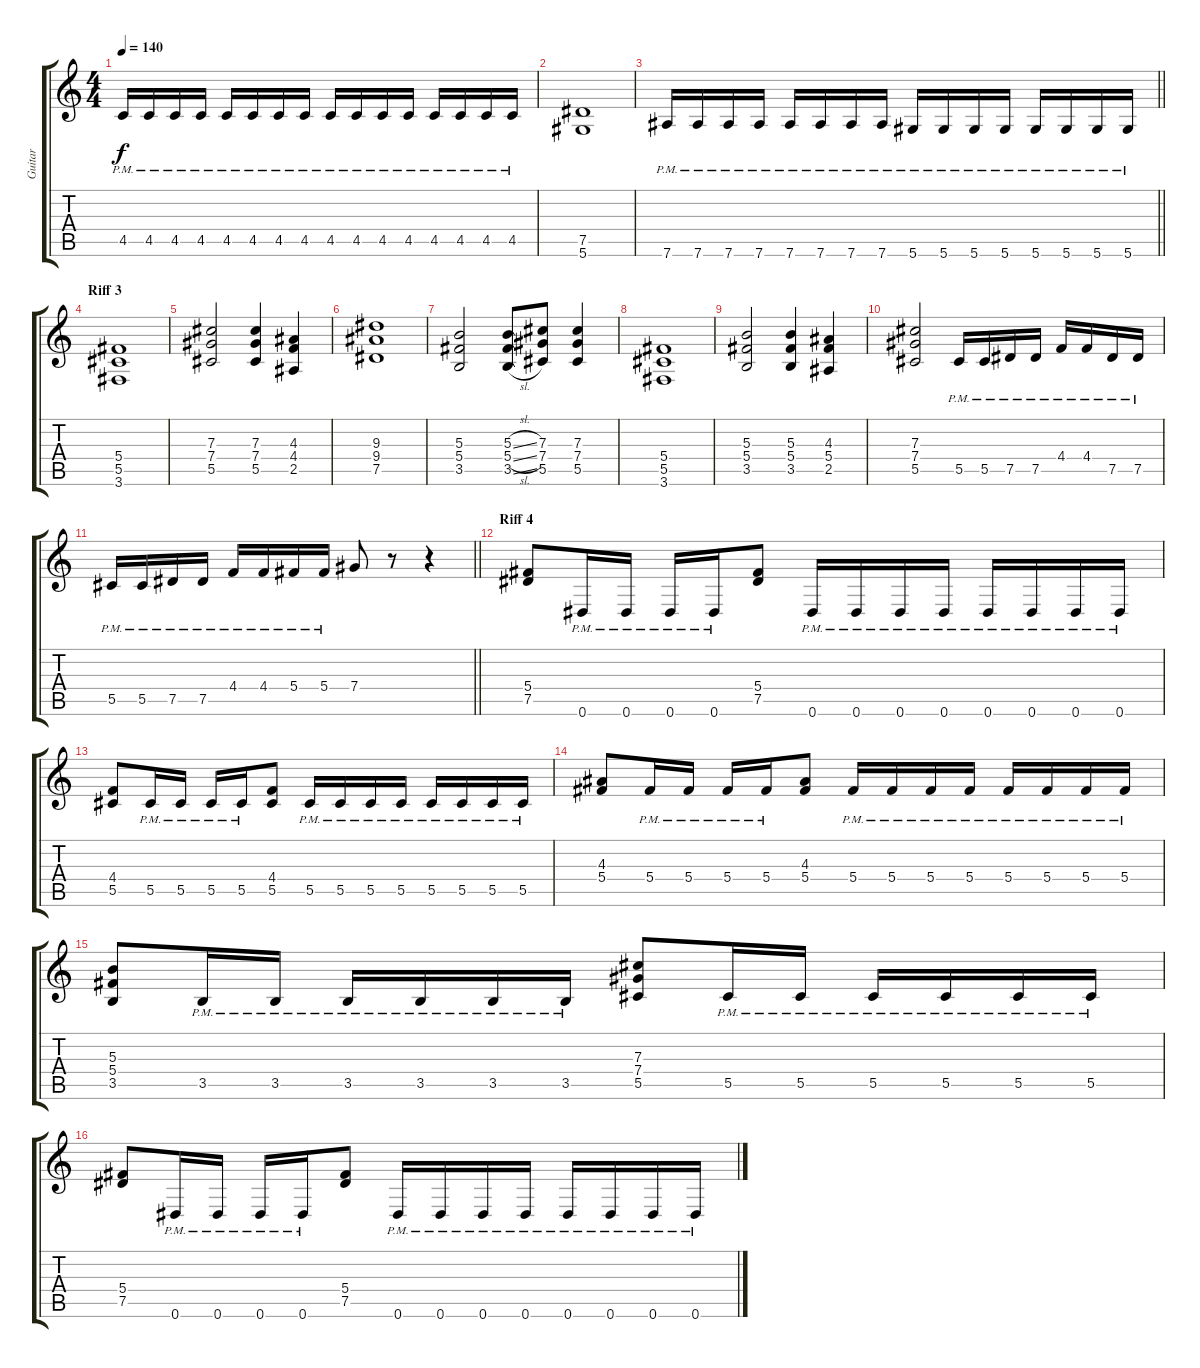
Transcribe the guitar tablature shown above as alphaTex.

\track ("Guitar" "Guitar") {instrument distortionguitar}
\staff {score tabs}
\tuning (Eb4 Bb3 Gb3 Db3 Ab2 Eb2) {hide}
\ts (4 4)
\tempo 140
\clef g2
\ks c
4.5{pm}.16{dy f} 4.5{pm}.16 4.5{pm}.16 4.5{pm}.16 4.5{pm}.16 4.5{pm}.16 4.5{pm}.16 4.5{pm}.16 4.5{pm}.16 4.5{pm}.16 4.5{pm}.16 4.5{pm}.16 4.5{pm}.16 4.5{pm}.16 4.5{pm}.16 4.5{pm}.16 |
(7.5 5.6).1 |
\barLineRight lightlight
7.6{pm}.16 7.6{pm}.16 7.6{pm}.16 7.6{pm}.16 7.6{pm}.16 7.6{pm}.16 7.6{pm}.16 7.6{pm}.16 5.6{pm}.16 5.6{pm}.16 5.6{pm}.16 5.6{pm}.16 5.6{pm}.16 5.6{pm}.16 5.6{pm}.16 5.6{pm}.16 |
\section ("" "Riff 3")
(5.4 5.5 3.6).1 |
(7.3 7.4 5.5).2 (7.3 7.4 5.5).4 (4.3 4.4 2.5).4 |
(9.3 9.4 7.5).1 |
(5.3 5.4 3.5).2 (5.3{sl} 5.4{sl} 3.5{sl}).8 (7.3 7.4 5.5).8 (7.3 7.4 5.5).4 |
(5.4 5.5 3.6).1 |
(5.3 5.4 3.5).2 (5.3 5.4 3.5).4 (4.3 5.4 2.5).4 |
(7.3 7.4 5.5).2 5.5{pm}.16 5.5{pm}.16 7.5{pm}.16 7.5{pm}.16 4.4{pm}.16 4.4{pm}.16 7.5{pm}.16 7.5{pm}.16 |
\barLineRight lightlight
5.5{pm}.16 5.5{pm}.16 7.5{pm}.16 7.5{pm}.16 4.4{pm}.16 4.4{pm}.16 5.4{pm}.16 5.4{pm}.16 7.4.8 r.8 r.4 |
\section ("" "Riff 4")
(5.4 7.5).8 0.6{pm}.16 0.6{pm}.16 0.6{pm}.16 0.6{pm}.16 (5.4 7.5).8 0.6{pm}.16 0.6{pm}.16 0.6{pm}.16 0.6{pm}.16 0.6{pm}.16 0.6{pm}.16 0.6{pm}.16 0.6{pm}.16 |
(4.4 5.5).8 5.5{pm}.16 5.5{pm}.16 5.5{pm}.16 5.5{pm}.16 (4.4 5.5).8 5.5{pm}.16 5.5{pm}.16 5.5{pm}.16 5.5{pm}.16 5.5{pm}.16 5.5{pm}.16 5.5{pm}.16 5.5{pm}.16 |
(4.3 5.4).8 5.4{pm}.16 5.4{pm}.16 5.4{pm}.16 5.4{pm}.16 (4.3 5.4).8 5.4{pm}.16 5.4{pm}.16 5.4{pm}.16 5.4{pm}.16 5.4{pm}.16 5.4{pm}.16 5.4{pm}.16 5.4{pm}.16 |
(5.3 5.4 3.5).8 3.5{pm}.16 3.5{pm}.16 3.5{pm}.16 3.5{pm}.16 3.5{pm}.16 3.5{pm}.16 (7.3 7.4 5.5).8 5.5{pm}.16 5.5{pm}.16 5.5{pm}.16 5.5{pm}.16 5.5{pm}.16 5.5{pm}.16 |
(5.4 7.5).8 0.6{pm}.16 0.6{pm}.16 0.6{pm}.16 0.6{pm}.16 (5.4 7.5).8 0.6{pm}.16 0.6{pm}.16 0.6{pm}.16 0.6{pm}.16 0.6{pm}.16 0.6{pm}.16 0.6{pm}.16 0.6{pm}.16
